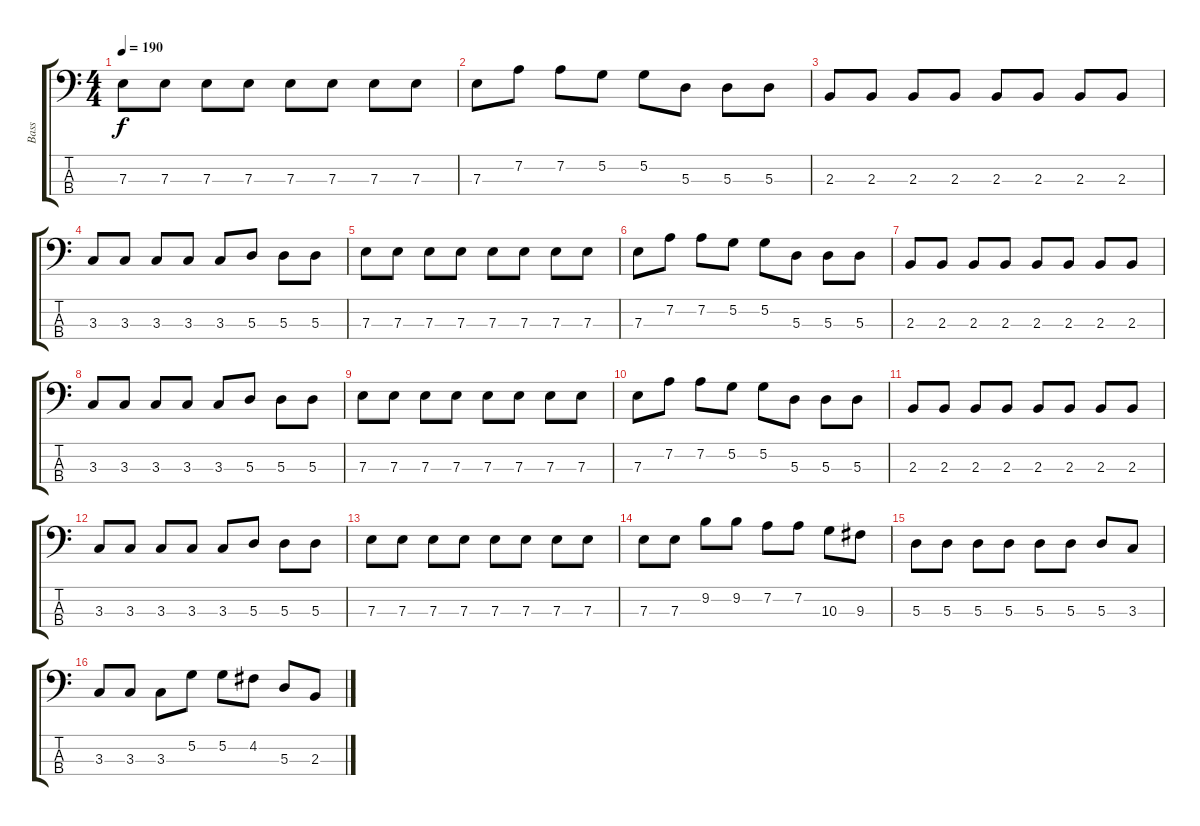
\track ("Bass" "Bass") {instrument electricbassfinger}
\staff {score tabs}
\tuning (G2 D2 A1 E1) {hide}
\ts (4 4)
\tempo 190
\clef f4
\ks c
7.3.8{dy f} 7.3.8 7.3.8 7.3.8 7.3.8 7.3.8 7.3.8 7.3.8 |
7.3.8 7.2.8 7.2.8 5.2.8 5.2.8 5.3.8 5.3.8 5.3.8 |
2.3.8 2.3.8 2.3.8 2.3.8 2.3.8 2.3.8 2.3.8 2.3.8 |
3.3.8 3.3.8 3.3.8 3.3.8 3.3.8 5.3.8 5.3.8 5.3.8 |
7.3.8 7.3.8 7.3.8 7.3.8 7.3.8 7.3.8 7.3.8 7.3.8 |
7.3.8 7.2.8 7.2.8 5.2.8 5.2.8 5.3.8 5.3.8 5.3.8 |
2.3.8 2.3.8 2.3.8 2.3.8 2.3.8 2.3.8 2.3.8 2.3.8 |
3.3.8 3.3.8 3.3.8 3.3.8 3.3.8 5.3.8 5.3.8 5.3.8 |
7.3.8 7.3.8 7.3.8 7.3.8 7.3.8 7.3.8 7.3.8 7.3.8 |
7.3.8 7.2.8 7.2.8 5.2.8 5.2.8 5.3.8 5.3.8 5.3.8 |
2.3.8 2.3.8 2.3.8 2.3.8 2.3.8 2.3.8 2.3.8 2.3.8 |
3.3.8 3.3.8 3.3.8 3.3.8 3.3.8 5.3.8 5.3.8 5.3.8 |
7.3.8 7.3.8 7.3.8 7.3.8 7.3.8 7.3.8 7.3.8 7.3.8 |
7.3.8 7.3.8 9.2.8 9.2.8 7.2.8 7.2.8 10.3.8 9.3.8 |
5.3.8 5.3.8 5.3.8 5.3.8 5.3.8 5.3.8 5.3.8 3.3.8 |
3.3.8 3.3.8 3.3.8 5.2.8 5.2.8 4.2.8 5.3.8 2.3.8
